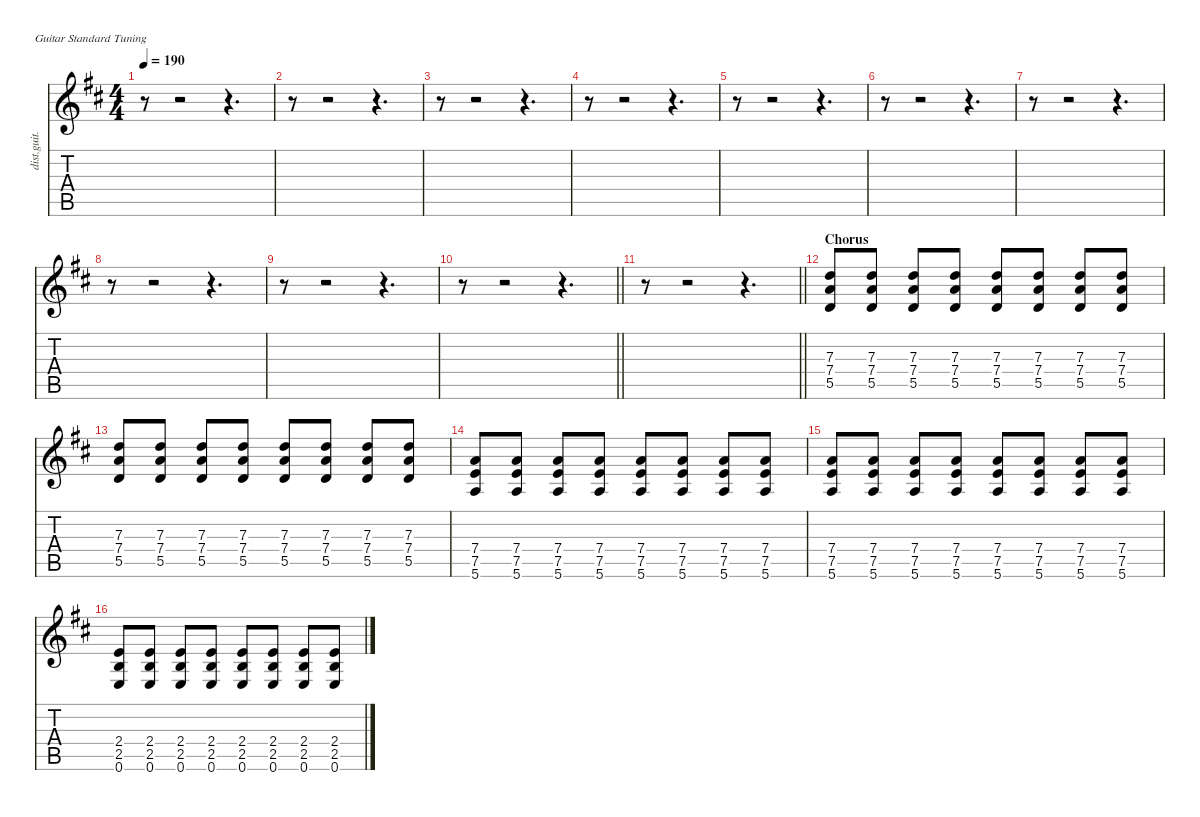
\defaultSystemsLayout 4
\hideDynamics
\bracketExtendMode nobrackets
\otherSystemsTrackNameOrientation horizontal
\track ("Charlie Simpson" "dist.guit.") {mute instrument distortionguitar}
\staff {score tabs}
\tuning (E4 B3 G3 D3 A2 E2)
\ts (4 4)
\tempo 190
\clef g2
\ks d
r.8{dy f beam Down} r.2{beam Down} r.4{d beam Down} |
r.8{beam Down} r.2{beam Down} r.4{d beam Down} |
r.8{beam Down} r.2{beam Down} r.4{d beam Down} |
r.8{beam Down} r.2{beam Down} r.4{d beam Down} |
r.8{beam Down} r.2{beam Down} r.4{d beam Down} |
r.8{beam Down} r.2{beam Down} r.4{d beam Down} |
r.8{beam Down} r.2{beam Down} r.4{d beam Down} |
r.8{beam Down} r.2{beam Down} r.4{d beam Down} |
r.8{beam Down} r.2{beam Down} r.4{d beam Down} |
\barLineRight lightlight
r.8{beam Down} r.2{beam Down} r.4{d beam Down} |
\barLineRight lightlight
r.8{beam Down} r.2{beam Down} r.4{d beam Down} |
\section ("" "Chorus")
(7.3{acc forcenatural} 7.4{acc forcenatural} 5.5{acc forcenatural}).8{beam Up} (7.3{acc forcenatural} 7.4{acc forcenatural} 5.5{acc forcenatural}).8{beam Up} (7.3{acc forcenatural} 7.4{acc forcenatural} 5.5{acc forcenatural}).8{beam Up} (7.3{acc forcenatural} 7.4{acc forcenatural} 5.5{acc forcenatural}).8{beam Up} (7.3{acc forcenatural} 7.4{acc forcenatural} 5.5{acc forcenatural}).8{beam Up} (7.3{acc forcenatural} 7.4{acc forcenatural} 5.5{acc forcenatural}).8{beam Up} (7.3{acc forcenatural} 7.4{acc forcenatural} 5.5{acc forcenatural}).8{beam Up} (7.3{acc forcenatural} 7.4{acc forcenatural} 5.5{acc forcenatural}).8{beam Up} |
(7.3{acc forcenatural} 7.4{acc forcenatural} 5.5{acc forcenatural}).8{beam Up} (7.3{acc forcenatural} 7.4{acc forcenatural} 5.5{acc forcenatural}).8{beam Up} (7.3{acc forcenatural} 7.4{acc forcenatural} 5.5{acc forcenatural}).8{beam Up} (7.3{acc forcenatural} 7.4{acc forcenatural} 5.5{acc forcenatural}).8{beam Up} (7.3{acc forcenatural} 7.4{acc forcenatural} 5.5{acc forcenatural}).8{beam Up} (7.3{acc forcenatural} 7.4{acc forcenatural} 5.5{acc forcenatural}).8{beam Up} (7.3{acc forcenatural} 7.4{acc forcenatural} 5.5{acc forcenatural}).8{beam Up} (7.3{acc forcenatural} 7.4{acc forcenatural} 5.5{acc forcenatural}).8{beam Up} |
(7.4{acc forcenatural} 7.5{acc forcenatural} 5.6{acc forcenatural}).8{beam Up} (7.4{acc forcenatural} 7.5{acc forcenatural} 5.6{acc forcenatural}).8{beam Up} (7.4{acc forcenatural} 7.5{acc forcenatural} 5.6{acc forcenatural}).8{beam Up} (7.4{acc forcenatural} 7.5{acc forcenatural} 5.6{acc forcenatural}).8{beam Up} (7.4{acc forcenatural} 7.5{acc forcenatural} 5.6{acc forcenatural}).8{beam Up} (7.4{acc forcenatural} 7.5{acc forcenatural} 5.6{acc forcenatural}).8{beam Up} (7.4{acc forcenatural} 7.5{acc forcenatural} 5.6{acc forcenatural}).8{beam Up} (7.4{acc forcenatural} 7.5{acc forcenatural} 5.6{acc forcenatural}).8{beam Up} |
(7.4{acc forcenatural} 7.5{acc forcenatural} 5.6{acc forcenatural}).8{beam Up} (7.4{acc forcenatural} 7.5{acc forcenatural} 5.6{acc forcenatural}).8{beam Up} (7.4{acc forcenatural} 7.5{acc forcenatural} 5.6{acc forcenatural}).8{beam Up} (7.4{acc forcenatural} 7.5{acc forcenatural} 5.6{acc forcenatural}).8{beam Up} (7.4{acc forcenatural} 7.5{acc forcenatural} 5.6{acc forcenatural}).8{beam Up} (7.4{acc forcenatural} 7.5{acc forcenatural} 5.6{acc forcenatural}).8{beam Up} (7.4{acc forcenatural} 7.5{acc forcenatural} 5.6{acc forcenatural}).8{beam Up} (7.4{acc forcenatural} 7.5{acc forcenatural} 5.6{acc forcenatural}).8{beam Up} |
(2.4{acc forcenatural} 2.5{acc forcenatural} 0.6{acc forcenatural}).8{beam Up} (2.4{acc forcenatural} 2.5{acc forcenatural} 0.6{acc forcenatural}).8{beam Up} (2.4{acc forcenatural} 2.5{acc forcenatural} 0.6{acc forcenatural}).8{beam Up} (2.4{acc forcenatural} 2.5{acc forcenatural} 0.6{acc forcenatural}).8{beam Up} (2.4{acc forcenatural} 2.5{acc forcenatural} 0.6{acc forcenatural}).8{beam Up} (2.4{acc forcenatural} 2.5{acc forcenatural} 0.6{acc forcenatural}).8{beam Up} (2.4{acc forcenatural} 2.5{acc forcenatural} 0.6{acc forcenatural}).8{beam Up} (2.4{acc forcenatural} 2.5{acc forcenatural} 0.6{acc forcenatural}).8{beam Up}
